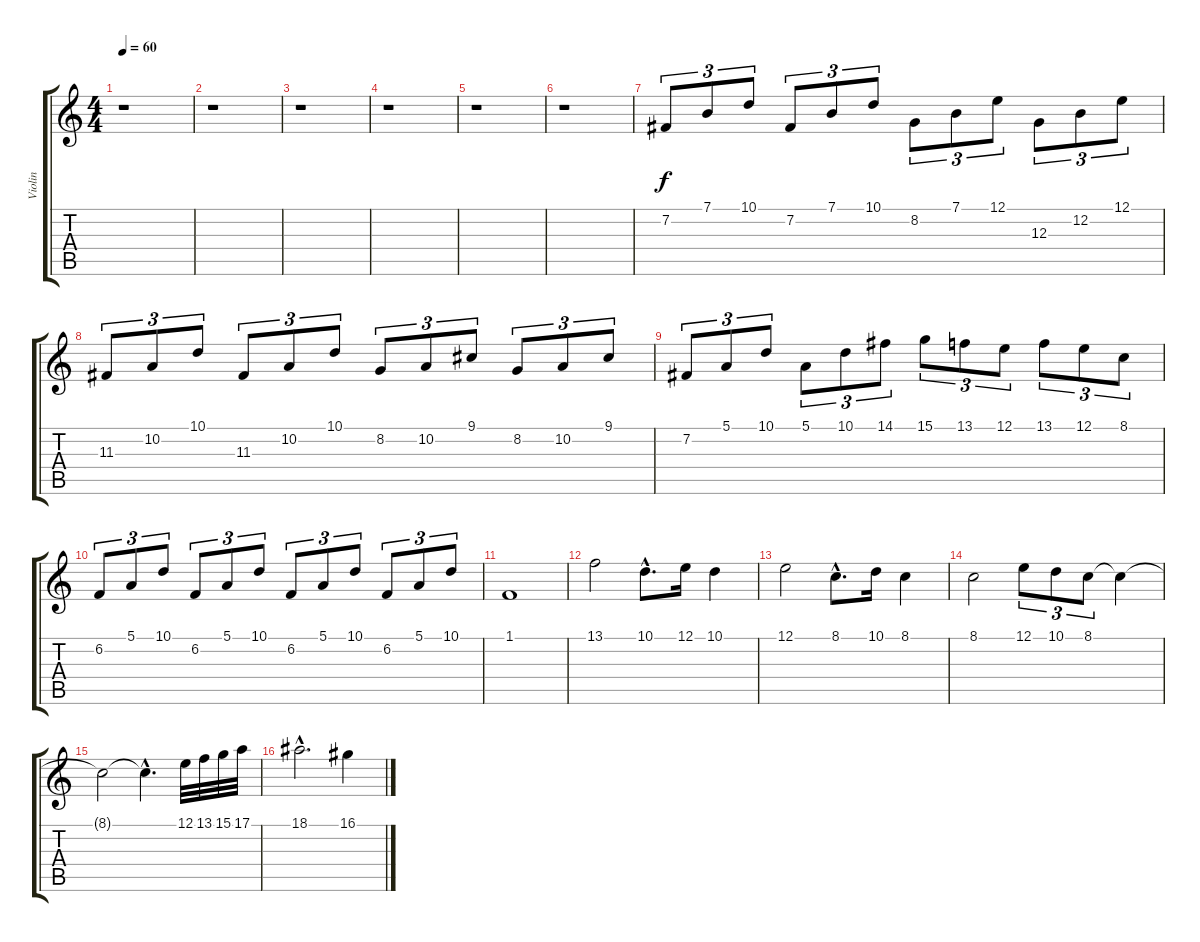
\track ("Violin" "Violin") {instrument stringensemble1}
\staff {score tabs}
\tuning (E4 B3 G3 D3 A2 E2) {hide}
\ts (4 4)
\tempo 60
\clef g2
\ks c
r.1{dy f instrument stringensemble1} |
r.1 |
r.1 |
r.1 |
r.1 |
r.1 |
7.2.8{tu (3 2) volume 6} 7.1.8{tu (3 2)} 10.1.8{tu (3 2)} 7.2.8{tu (3 2)} 7.1.8{tu (3 2)} 10.1.8{tu (3 2)} 8.2.8{tu (3 2)} 7.1.8{tu (3 2)} 12.1.8{tu (3 2)} 12.3.8{tu (3 2)} 12.2.8{tu (3 2)} 12.1.8{tu (3 2)} |
11.3.8{tu (3 2)} 10.2.8{tu (3 2)} 10.1.8{tu (3 2)} 11.3.8{tu (3 2)} 10.2.8{tu (3 2)} 10.1.8{tu (3 2)} 8.2.8{tu (3 2)} 10.2.8{tu (3 2)} 9.1.8{tu (3 2)} 8.2.8{tu (3 2)} 10.2.8{tu (3 2)} 9.1.8{tu (3 2)} |
7.2.8{tu (3 2) volume 8} 5.1.8{tu (3 2)} 10.1.8{tu (3 2)} 5.1.8{tu (3 2)} 10.1.8{tu (3 2)} 14.1.8{tu (3 2)} 15.1.8{tu (3 2)} 13.1.8{tu (3 2)} 12.1.8{tu (3 2)} 13.1.8{tu (3 2)} 12.1.8{tu (3 2)} 8.1.8{tu (3 2)} |
6.2.8{tu (3 2)} 5.1.8{tu (3 2)} 10.1.8{tu (3 2)} 6.2.8{tu (3 2)} 5.1.8{tu (3 2)} 10.1.8{tu (3 2)} 6.2.8{tu (3 2)} 5.1.8{tu (3 2)} 10.1.8{tu (3 2)} 6.2.8{tu (3 2)} 5.1.8{tu (3 2)} 10.1.8{tu (3 2)} |
1.1.1 |
13.1.2 10.1{hac}.8{d} 12.1.16 10.1.4 |
12.1.2 8.1{hac}.8{d} 10.1.16 8.1.4 |
8.1.2 12.1.8{tu (3 2)} 10.1.8{tu (3 2)} 8.1.8{tu (3 2)} 8.1{t}.4 |
8.1{t}.2 8.1{hac t}.4{d} 12.1.32 13.1.32 15.1.32 17.1.32 |
18.1{hac}.2{d} 16.1.4
